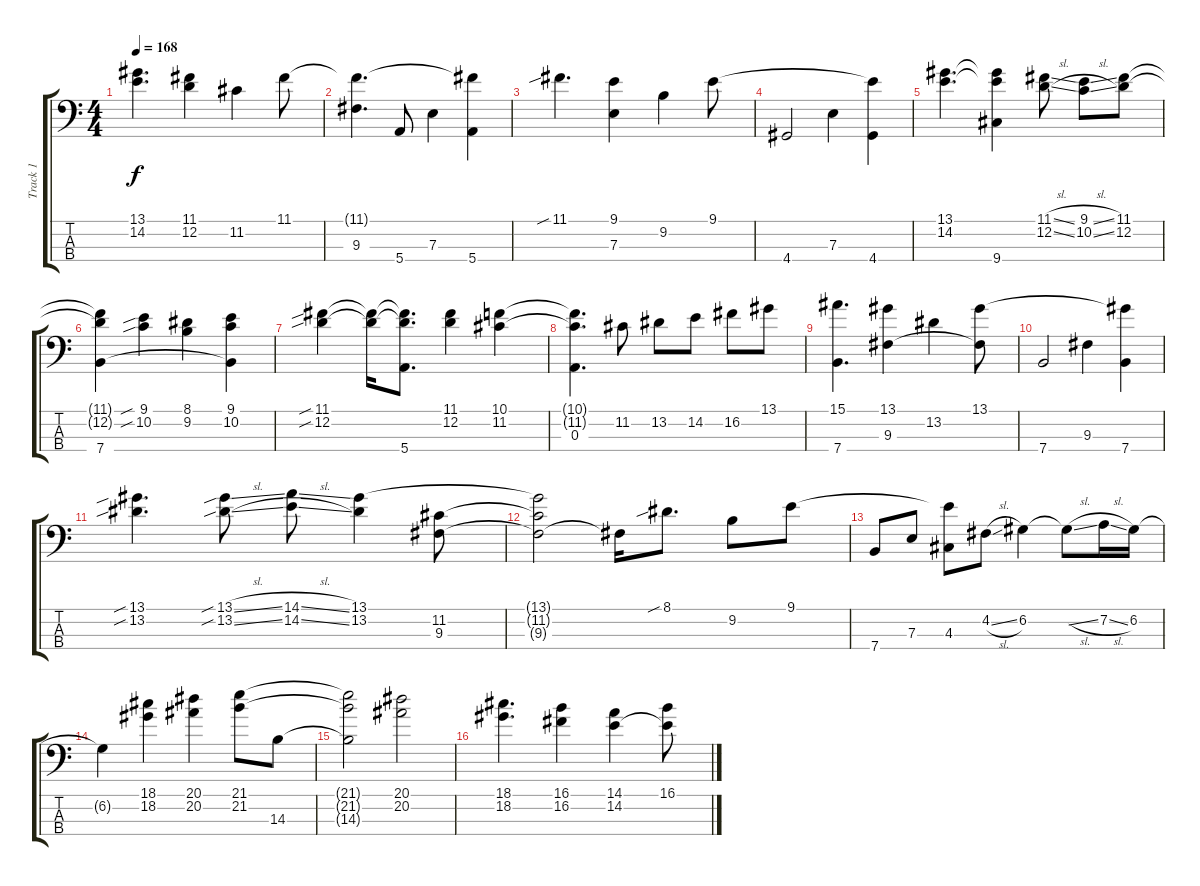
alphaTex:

\track ("Track 1" "Track 1") {instrument electricbassfinger}
\staff {score tabs}
\tuning (G2 D2 A1 E1) {hide}
\ts (4 4)
\tempo 168
\clef f4
\ks c
(13.1 14.2).4{d dy f} (11.1 12.2).4 11.2.4 11.1.8 |
(11.1{t} 9.3).4{d} 5.4.8 7.3.4 (11.1{t} 5.4).4 |
11.1{sib}.4{d} (9.1 7.3).4 9.2.4 9.1.8 |
4.4.2 7.3.4 (9.1{t} 4.4).4 |
(13.1 14.2).4{d} (13.1{t} 14.2{t} 9.4).4 (11.1{sl} 12.2{sl}).8 (9.1{sl} 10.2{sl}).8 (11.1 12.2).8 |
(11.1{t} 12.2{t} 7.4).4 (9.1{sib} 10.2{sib}).4 (8.1 9.2).4 (9.1 10.2 7.4{t}).4 |
(11.1{sib} 12.2{sib}).4 (11.1{t} 12.2{t}).16 (11.1{t} 12.2{t} 5.4).8{d} (11.1 12.2).4 (10.1 11.2).4 |
(10.1{t} 11.2{t} 0.3).4{d} 11.2.8 13.2.8 14.2.8 16.2.8 13.1.8 |
(15.1 7.4).4{d} (13.1 9.3).4 13.2.4 (13.1 9.3{t}).8 |
7.4.2 9.3.4 (13.1{t} 7.4).4 |
(13.1{sib} 13.2{sib}).4{d} (13.1{sib sl} 13.2{sib sl}).8 (14.1{sl} 14.2{sl}).8 (13.1 13.2).4 (11.2 9.3).8 |
(13.1{t} 11.2{t} 9.3{t}).2 9.3{t}.16 8.1{sib}.8{d} 9.2.8 9.1.8 |
7.4.8 7.3.8 (9.1{t} 4.3).8 4.2{sl}.8 6.2.4 6.2{sl t}.8 7.2{sl}.16 6.2.16 |
6.2{t}.4 (18.1 18.2).4 (20.1 20.2).4 (21.1 21.2).8 14.3.8 |
(21.1{t} 21.2{t} 14.3{t}).2 (20.1 20.2).2 |
(18.1 18.2).4{d} (16.1 16.2).4 (14.1 14.2).4 (16.1 14.2{t}).8
